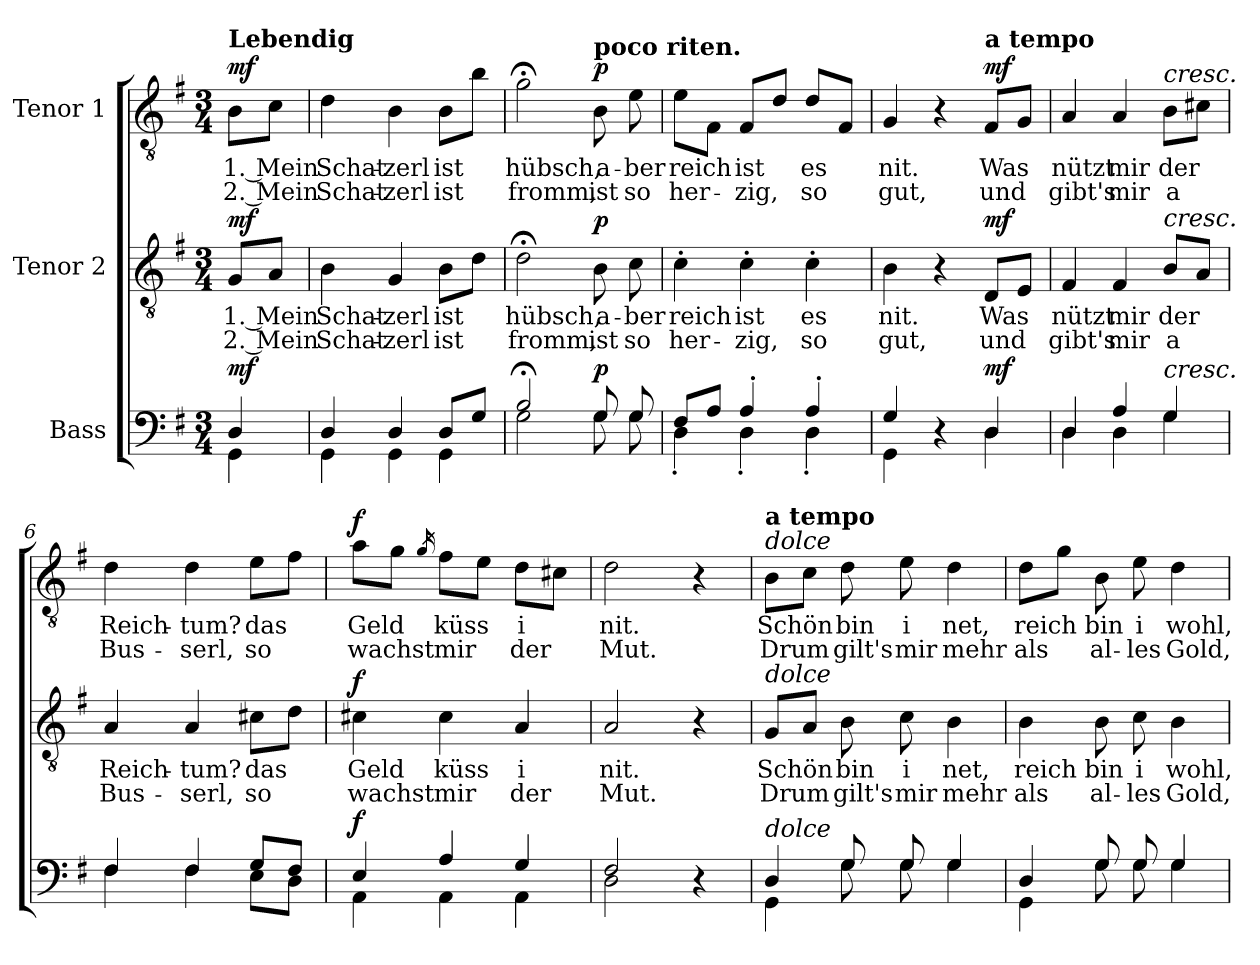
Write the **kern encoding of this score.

**kern	**dynam	**kern	**text	**text	**dynam	**kern	**text	**text	**dynam
*part3	*part3	*part2	*part2	*part2	*part2	*part1	*part1	*part1	*part1
*staff3	*staff3	*staff2	*staff2	*staff2	*staff2	*staff1	*staff1	*staff1	*staff1
*I"Bass	*	*I"Tenor 2	*	*	*	*I"Tenor 1	*	*	*
*clefF4	*	*clefGv2	*	*	*	*clefGv2	*	*	*
*k[f#]	*	*k[f#]	*	*	*	*k[f#]	*	*	*
*M3/4	*	*M3/4	*	*	*	*M3/4	*	*	*
=	=	=	=	=	=	=	=	=	=
*^	*	*	*	*	*	*	*	*	*
!	!	!	!	!	!	!	!LO:TX:a:B:t=Lebendig	!	!	!
!	!	!LO:DY:a	!	!LO:LY:b	!LO:LY:b	!LO:DY:a	!	!LO:LY:b	!LO:LY:b	!LO:DY:a
4D/	4GG\	mf	8G/L	1. Mein	2. Mein	mf	8B\L	1. Mein	2. Mein	mf
.	.	.	8A/J	.	.	.	8c\J	.	.	.
=1	=1	=1	=1	=1	=1	=1	=1	=1	=1	=1
!	!	!	!	!LO:LY:b	!LO:LY:b	!	!	!LO:LY:b	!LO:LY:b	!
4D/	4GG\	.	4B\	Schat-	Schat-	.	4d\	Schat-	Schat-	.
!	!	!	!	!LO:LY:b	!LO:LY:b	!	!	!LO:LY:b	!LO:LY:b	!
4D/	4GG\	.	4G/	-zerl	-zerl	.	4B\	-zerl	-zerl	.
!	!	!	!	!LO:LY:b	!LO:LY:b	!	!	!LO:LY:b	!LO:LY:b	!
8D/L	4GG\	.	8B\L	ist	ist	.	8B\L	ist	ist	.
8G/J	.	.	8d\J	.	.	.	8b\J	.	.	.
=2	=2	=2	=2	=2	=2	=2	=2	=2	=2	=2
!	!	!	!	!LO:LY:b	!LO:LY:b	!	!	!LO:LY:b	!LO:LY:b	!
2B;/	2G\	.	2d;<\	hübsch,	fromm,	.	2g;<\	hübsch,	fromm,	.
!	!	!	!	!	!	!	!LO:TX:a:B:t=poco riten.	!	!	!
!	!	!LO:DY:a	!	!LO:LY:b	!LO:LY:b	!LO:DY:a	!	!LO:LY:b	!LO:LY:b	!LO:DY:a
8G/	8G\	p	8B\	a-	ist	p	8B\	a-	ist	p
!	!	!	!	!LO:LY:b	!LO:LY:b	!	!	!LO:LY:b	!LO:LY:b	!
8G/	8G\	.	8c\	-ber	so	.	8e\	-ber	so	.
=3	=3	=3	=3	=3	=3	=3	=3	=3	=3	=3
!	!	!	!	!LO:LY:b	!LO:LY:b	!	!	!LO:LY:b	!LO:LY:b	!
8F#/L	4D'\	.	4c'\	reich	her-	.	8e\L	reich	her-	.
8A/J	.	.	.	.	.	.	8F#\J	.	.	.
!	!	!	!	!LO:LY:b	!LO:LY:b	!	!	!LO:LY:b	!LO:LY:b	!
4A'/	4D'\	.	4c'\	ist	-zig,	.	8F#/L	ist	-zig,	.
.	.	.	.	.	.	.	8d/J	.	.	.
!	!	!	!	!LO:LY:b	!LO:LY:b	!	!	!LO:LY:b	!LO:LY:b	!
4A'/	4D'\	.	4c'\	es	so	.	8d/L	es	so	.
.	.	.	.	.	.	.	8F#/J	.	.	.
=4	=4	=4	=4	=4	=4	=4	=4	=4	=4	=4
!	!	!	!	!LO:LY:b	!LO:LY:b	!	!	!LO:LY:b	!LO:LY:b	!
4G/	4GG\	.	4B\	nit.	gut,	.	4G/	nit.	gut,	.
4r	4ryy	.	4r	.	.	.	4r	.	.	.
!	!	!	!	!	!	!	!LO:TX:a:B:t=a tempo	!	!	!
!	!	!LO:DY:a	!	!LO:LY:b	!LO:LY:b	!LO:DY:a	!	!LO:LY:b	!LO:LY:b	!LO:DY:a
4D/	4D\	mf	8D/L	Was	und	mf	8F#/L	Was	und	mf
.	.	.	8E/J	.	.	.	8G/J	.	.	.
!!LO:LB:g=z
=5	=5	=5	=5	=5	=5	=5	=5	=5	=5	=5
!	!	!	!	!LO:LY:b	!LO:LY:b	!	!	!LO:LY:b	!LO:LY:b	!
4D/	4D\	.	4F#/	nützt	gibt's	.	4A/	nützt	gibt's	.
!	!	!	!	!LO:LY:b	!LO:LY:b	!	!	!LO:LY:b	!LO:LY:b	!
4A/	4D\	.	4F#/	mir	mir	.	4A/	mir	mir	.
!	!	!	!	!	!	!	!LO:TX:a:i:t=cresc.	!	!	!
!	!	!	!LO:TX:a:i:t=cresc.	!	!	!	!	!	!	!
!LO:TX:a:i:t=cresc.	!	!	!	!	!	!	!	!	!	!
!	!	!	!	!LO:LY:b	!LO:LY:b	!	!	!LO:LY:b	!LO:LY:b	!
4G/	4G\	.	8B/L	der	a	.	8B\L	der	a	.
.	.	.	8A/J	.	.	.	8c#X\J	.	.	.
=6	=6	=6	=6	=6	=6	=6	=6	=6	=6	=6
!	!	!	!	!LO:LY:b	!LO:LY:b	!	!	!LO:LY:b	!LO:LY:b	!
4F#/	4F#\	.	4A/	Reich-	Bus-	.	4d\	Reich-	Bus-	.
!	!	!	!	!LO:LY:b	!LO:LY:b	!	!	!LO:LY:b	!LO:LY:b	!
4F#/	4F#\	.	4A/	-tum?	-serl,	.	4d\	-tum?	-serl,	.
!	!	!	!	!LO:LY:b	!LO:LY:b	!	!	!LO:LY:b	!LO:LY:b	!
8G/L	8E\L	.	8c#X\L	das	so	.	8e\L	das	so	.
8F#/J	8D\J	.	8d\J	.	.	.	8f#\J	.	.	.
=7	=7	=7	=7	=7	=7	=7	=7	=7	=7	=7
!	!	!LO:DY:a	!	!LO:LY:b	!LO:LY:b	!LO:DY:a	!	!LO:LY:b	!LO:LY:b	!LO:DY:a
4E/	4AA\	f	4c#X\	Geld	wachst	f	8a\L	Geld	wachst	f
.	.	.	.	.	.	.	8g\J	.	.	.
.	.	.	.	.	.	.	16qg/	.	.	.
!	!	!	!	!LO:LY:b	!LO:LY:b	!	!	!LO:LY:b	!LO:LY:b	!
4A/	4AA\	.	4c#\	küss	mir	.	8f#\L	küss	mir	.
.	.	.	.	.	.	.	8e\J	.	.	.
!	!	!	!	!LO:LY:b	!LO:LY:b	!	!	!LO:LY:b	!LO:LY:b	!
4G/	4AA\	.	4A/	i	der	.	8d\L	i	der	.
.	.	.	.	.	.	.	8c#X\J	.	.	.
=8	=8	=8	=8	=8	=8	=8	=8	=8	=8	=8
!	!	!	!	!LO:LY:b	!LO:LY:b	!	!	!LO:LY:b	!LO:LY:b	!
2F#/	2D\	.	2A/	nit.	Mut.	.	2d\	nit.	Mut.	.
4r	4ryy	.	4r	.	.	.	4r	.	.	.
!!LO:LB:g=z
=9	=9	=9	=9	=9	=9	=9	=9	=9	=9	=9
!	!	!	!	!	!	!	!LO:TX:a:i:t=dolce	!	!	!
!	!	!	!	!	!	!	!LO:TX:a:B:t=a tempo	!	!	!
!	!	!	!LO:TX:a:i:t=dolce	!	!	!	!	!	!	!
!LO:TX:a:i:t=dolce	!	!	!	!	!	!	!	!	!	!
!	!	!	!	!LO:LY:b	!LO:LY:b	!	!	!LO:LY:b	!LO:LY:b	!
4D/	4GG\	.	8G/L	Schön	Drum	.	8B\L	Schön	Drum	.
.	.	.	8A/J	.	.	.	8c\J	.	.	.
!	!	!	!	!LO:LY:b	!LO:LY:b	!	!	!LO:LY:b	!LO:LY:b	!
8G/	8G\	.	8B\	bin	gilt's	.	8d\	bin	gilt's	.
!	!	!	!	!LO:LY:b	!LO:LY:b	!	!	!LO:LY:b	!LO:LY:b	!
8G/	8G\	.	8c\	i	mir	.	8e\	i	mir	.
!	!	!	!	!LO:LY:b	!LO:LY:b	!	!	!LO:LY:b	!LO:LY:b	!
4G/	4G\	.	4B\	net,	mehr	.	4d\	net,	mehr	.
=10	=10	=10	=10	=10	=10	=10	=10	=10	=10	=10
!	!	!	!	!LO:LY:b	!LO:LY:b	!	!	!LO:LY:b	!LO:LY:b	!
4D/	4GG\	.	4B\	reich	als	.	8d\L	reich	als	.
.	.	.	.	.	.	.	8g\J	.	.	.
!	!	!	!	!LO:LY:b	!LO:LY:b	!	!	!LO:LY:b	!LO:LY:b	!
8G/	8G\	.	8B\	bin	al-	.	8B\	bin	al-	.
!	!	!	!	!LO:LY:b	!LO:LY:b	!	!	!LO:LY:b	!LO:LY:b	!
8G/	8G\	.	8c\	i	-les	.	8e\	i	-les	.
!	!	!	!	!LO:LY:b	!LO:LY:b	!	!	!LO:LY:b	!LO:LY:b	!
4G/	4G\	.	4B\	wohl,	Gold,	.	4d\	wohl,	Gold,	.
*v	*v	*	*	*	*	*	*	*	*	*
=	=	=	=	=	=	=	=	=	=
*-	*-	*-	*-	*-	*-	*-	*-	*-	*-
